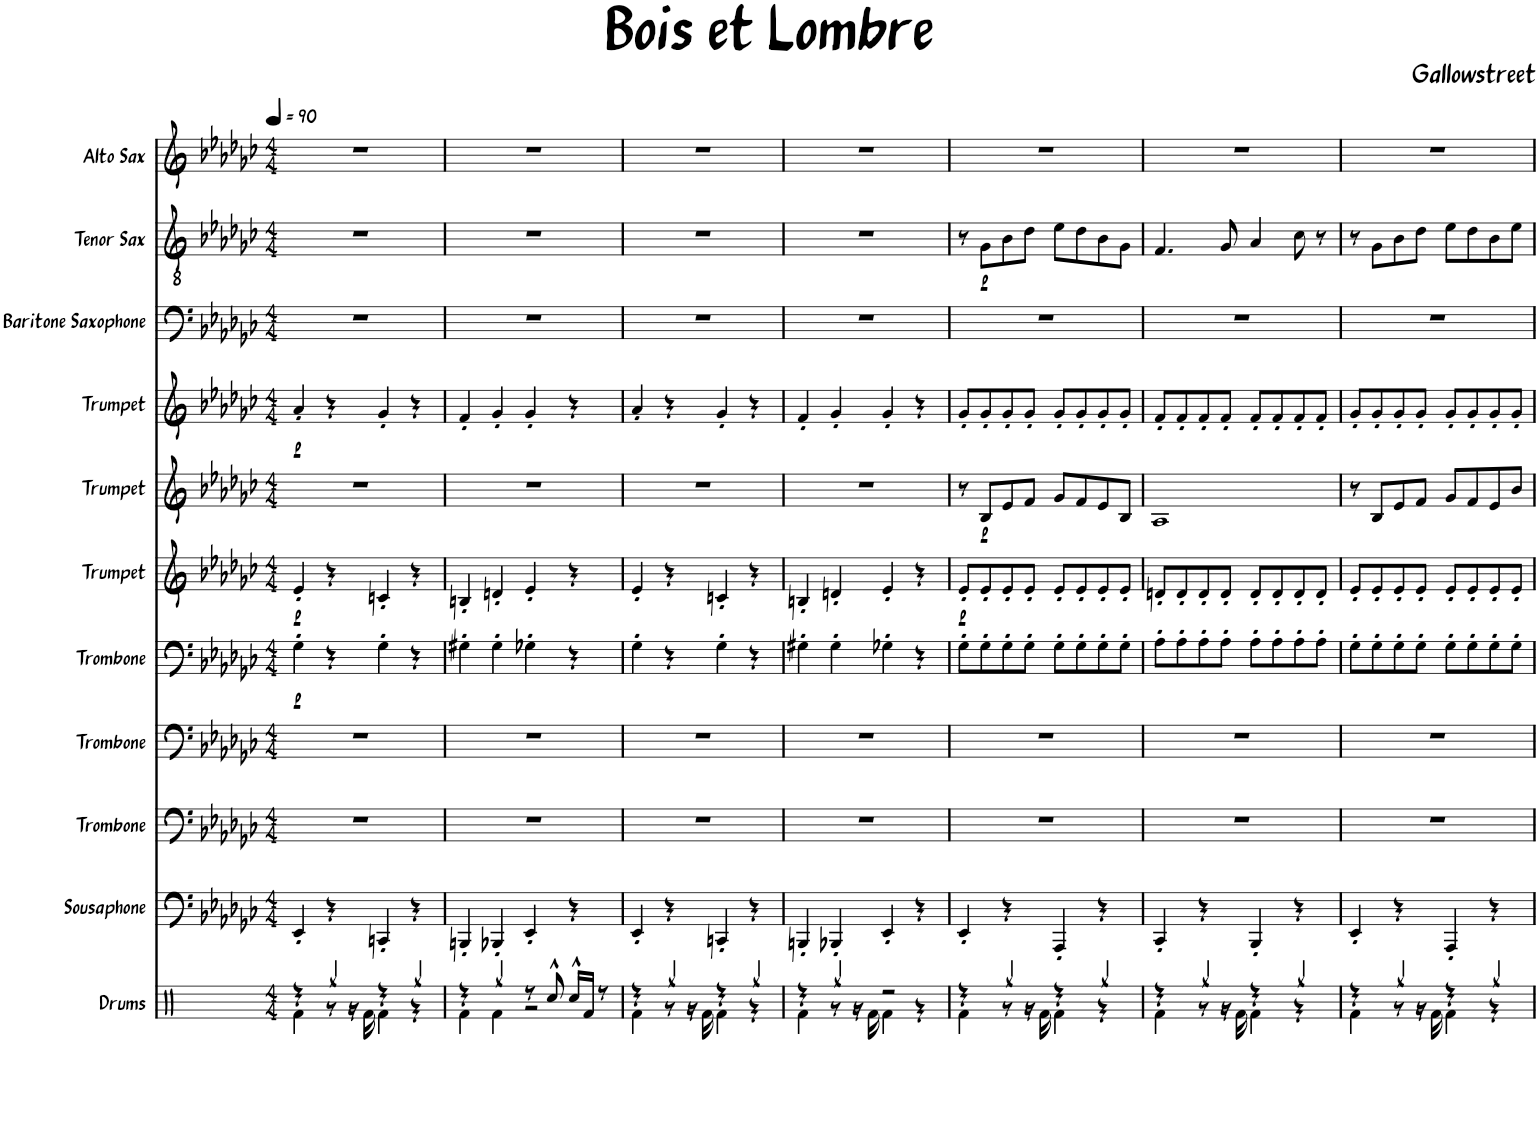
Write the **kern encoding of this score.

**kern	**kern	**kern	**kern	**kern	**dynam	**kern	**dynam	**kern	**dynam	**kern	**dynam	**kern	**kern	**dynam	**kern
*part11	*part10	*part9	*part8	*part7	*part7	*part6	*part6	*part5	*part5	*part4	*part4	*part3	*part2	*part2	*part1
*staff11	*staff10	*staff9	*staff8	*staff7	*staff7	*staff6	*staff6	*staff5	*staff5	*staff4	*staff4	*staff3	*staff2	*staff2	*staff1
*I"Drums	*I"Sousaphone	*I"Trombone	*I"Trombone	*I"Trombone	*	*I"Trumpet	*	*I"Trumpet	*	*I"Trumpet	*	*I"Baritone Saxophone	*I"Tenor Sax	*	*I"Alto Sax
*I'Drums	*I'Sphn.	*I'Tbn.	*I'Tbn.	*I'Tbn.	*	*I'Tpt.	*	*I'Tpt.	*	*I'Tpt.	*	*I'Bar. Sax.	*I'Tenor	*	*I'Alto
*clefX	*clefF4	*clefF4	*clefF4	*clefF4	*	*clefG2	*	*clefG2	*	*clefG2	*	*clefF4	*clefGv2	*	*clefG2
*	*	*	*	*	*	*ITrd1c2	*	*ITrd1c2	*	*ITrd1c2	*	*ITrd12c21	*ITrd8c14	*	*ITrd5c9
*k[]	*k[b-e-a-d-g-c-]	*k[b-e-a-d-g-c-]	*k[b-e-a-d-g-c-]	*k[b-e-a-d-g-c-]	*	*k[b-e-a-d-g-c-]	*	*k[b-e-a-d-g-c-]	*	*k[b-e-a-d-g-c-]	*	*k[b-e-a-d-g-c-]	*k[b-e-a-d-g-c-]	*	*k[b-e-a-d-g-c-]
*M4/4	*M4/4	*M4/4	*M4/4	*M4/4	*	*M4/4	*	*M4/4	*	*M4/4	*	*M4/4	*M4/4	*	*M4/4
*MM90	*MM90	*MM90	*MM90	*MM90	*	*MM90	*	*MM90	*	*MM90	*	*MM90	*MM90	*	*MM90
=1	=1	=1	=1	=1	=1	=1	=1	=1	=1	=1	=1	=1	=1	=1	=1
*^	*	*	*	*	*	*	*	*	*	*	*	*	*	*	*
!	!	!	!	!	!	!LO:DY:b	!	!LO:DY:b	!	!	!	!LO:DY:b	!	!	!	!
4r	4Rf\	4EE-'/	1r	1r	4G-'\	p	4e-'/	p	1r	.	4a-'/	p	1r	1r	.	1r
4Rgg/	8r	4r	.	.	4r	.	4r	.	.	.	4r	.	.	.	.	.
.	16r	.	.	.	.	.	.	.	.	.	.	.	.	.	.	.
.	16Rf\	.	.	.	.	.	.	.	.	.	.	.	.	.	.	.
4r	4Rf\	4CCn'/	.	.	4G-'\	.	4cn'/	.	.	.	4g-'/	.	.	.	.	.
4Rgg/	4r	4r	.	.	4r	.	4r	.	.	.	4r	.	.	.	.	.
=2	=2	=2	=2	=2	=2	=2	=2	=2	=2	=2	=2	=2	=2	=2	=2	=2
4r	4Rf\	4BBBn'/	1r	1r	4G#X'\	.	4Bn'/	.	1r	.	4f'/	.	1r	1r	.	1r
4Rgg/	4Rf\	4BBB-X'/	.	.	4G#'\	.	4dn'/	.	.	.	4g-'/	.	.	.	.	.
8r	2r	4EE-'/	.	.	4G-X'\	.	4e-'/	.	.	.	4g-'/	.	.	.	.	.
8Rcc^^/	.	.	.	.	.	.	.	.	.	.	.	.	.	.	.	.
16Rcc^^/LL	.	4r	.	.	4r	.	4r	.	.	.	4r	.	.	.	.	.
16Rf/JJ	.	.	.	.	.	.	.	.	.	.	.	.	.	.	.	.
8r	.	.	.	.	.	.	.	.	.	.	.	.	.	.	.	.
=3	=3	=3	=3	=3	=3	=3	=3	=3	=3	=3	=3	=3	=3	=3	=3	=3
4r	4Rf\	4EE-'/	1r	1r	4G-'\	.	4e-'/	.	1r	.	4a-'/	.	1r	1r	.	1r
4Rgg/	8r	4r	.	.	4r	.	4r	.	.	.	4r	.	.	.	.	.
.	16r	.	.	.	.	.	.	.	.	.	.	.	.	.	.	.
.	16Rf\	.	.	.	.	.	.	.	.	.	.	.	.	.	.	.
4r	4Rf\	4CCn'/	.	.	4G-'\	.	4cn'/	.	.	.	4g-'/	.	.	.	.	.
4Rgg/	4r	4r	.	.	4r	.	4r	.	.	.	4r	.	.	.	.	.
=4	=4	=4	=4	=4	=4	=4	=4	=4	=4	=4	=4	=4	=4	=4	=4	=4
4r	4Rf\	4BBBn'/	1r	1r	4G#X'\	.	4Bn'/	.	1r	.	4f'/	.	1r	1r	.	1r
4Rgg/	8r	4BBB-X'/	.	.	4G#'\	.	4dn'/	.	.	.	4g-'/	.	.	.	.	.
.	16r	.	.	.	.	.	.	.	.	.	.	.	.	.	.	.
.	16Rf\	.	.	.	.	.	.	.	.	.	.	.	.	.	.	.
2r	4Rf\	4EE-'/	.	.	4G-X'\	.	4e-'/	.	.	.	4g-'/	.	.	.	.	.
.	4r	4r	.	.	4r	.	4r	.	.	.	4r	.	.	.	.	.
=5	=5	=5	=5	=5	=5	=5	=5	=5	=5	=5	=5	=5	=5	=5	=5	=5
!	!	!	!	!	!	!	!	!LO:DY:b	!	!	!	!	!	!	!	!
4r	4Rf\	4EE-'/	1r	1r	8G-'\L	.	8e-'/L	p	8r	.	8g-'/L	.	1r	8r	.	1r
!	!	!	!	!	!	!	!	!	!	!LO:DY:b	!	!	!	!	!LO:DY:b	!
.	.	.	.	.	8G-'\	.	8e-'/	.	8B-/L	p	8g-'/	.	.	8G-\L	p	.
4Rgg/	8r	4r	.	.	8G-'\	.	8e-'/	.	8e-/	.	8g-'/	.	.	8B-\	.	.
.	16r	.	.	.	8G-'\J	.	8e-'/J	.	8f/J	.	8g-'/J	.	.	8d-\J	.	.
.	16Rf\	.	.	.	.	.	.	.	.	.	.	.	.	.	.	.
4r	4Rf\	4AAA-'/	.	.	8G-'\L	.	8e-'/L	.	8g-/L	.	8g-'/L	.	.	8e-\L	.	.
.	.	.	.	.	8G-'\	.	8e-'/	.	8f/	.	8g-'/	.	.	8d-\	.	.
4Rgg/	4r	4r	.	.	8G-'\	.	8e-'/	.	8e-/	.	8g-'/	.	.	8B-\	.	.
.	.	.	.	.	8G-'\J	.	8e-'/J	.	8B-/J	.	8g-'/J	.	.	8G-\J	.	.
=6	=6	=6	=6	=6	=6	=6	=6	=6	=6	=6	=6	=6	=6	=6	=6	=6
4r	4Rf\	4CC-'/	1r	1r	8A-'\L	.	8dn'/L	.	1A-	.	8f'/L	.	1r	4.F/	.	1r
.	.	.	.	.	8A-'\	.	8d'/	.	.	.	8f'/	.	.	.	.	.
4Rgg/	8r	4r	.	.	8A-'\	.	8d'/	.	.	.	8f'/	.	.	.	.	.
.	16r	.	.	.	8A-'\J	.	8d'/J	.	.	.	8f'/J	.	.	8G-/	.	.
.	16Rf\	.	.	.	.	.	.	.	.	.	.	.	.	.	.	.
4r	4Rf\	4BBB-'/	.	.	8A-'\L	.	8d'/L	.	.	.	8f'/L	.	.	4A-/	.	.
.	.	.	.	.	8A-'\	.	8d'/	.	.	.	8f'/	.	.	.	.	.
4Rgg/	4r	4r	.	.	8A-'\	.	8d'/	.	.	.	8f'/	.	.	8c-\	.	.
.	.	.	.	.	8A-'\J	.	8d'/J	.	.	.	8f'/J	.	.	8r	.	.
=7	=7	=7	=7	=7	=7	=7	=7	=7	=7	=7	=7	=7	=7	=7	=7	=7
4r	4Rf\	4EE-'/	1r	1r	8G-'\L	.	8e-'/L	.	8r	.	8g-'/L	.	1r	8r	.	1r
.	.	.	.	.	8G-'\	.	8e-'/	.	8B-/L	.	8g-'/	.	.	8G-\L	.	.
4Rgg/	8r	4r	.	.	8G-'\	.	8e-'/	.	8e-/	.	8g-'/	.	.	8B-\	.	.
.	16r	.	.	.	8G-'\J	.	8e-'/J	.	8f/J	.	8g-'/J	.	.	8d-\J	.	.
.	16Rf\	.	.	.	.	.	.	.	.	.	.	.	.	.	.	.
4r	4Rf\	4AAA-'/	.	.	8G-'\L	.	8e-'/L	.	8g-/L	.	8g-'/L	.	.	8e-\L	.	.
.	.	.	.	.	8G-'\	.	8e-'/	.	8f/	.	8g-'/	.	.	8d-\	.	.
4Rgg/	4r	4r	.	.	8G-'\	.	8e-'/	.	8e-/	.	8g-'/	.	.	8B-\	.	.
.	.	.	.	.	8G-'\J	.	8e-'/J	.	8b-/J	.	8g-'/J	.	.	8e-\J	.	.
*v	*v	*	*	*	*	*	*	*	*	*	*	*	*	*	*	*
=	=	=	=	=	=	=	=	=	=	=	=	=	=	=	=
*-	*-	*-	*-	*-	*-	*-	*-	*-	*-	*-	*-	*-	*-	*-	*-
